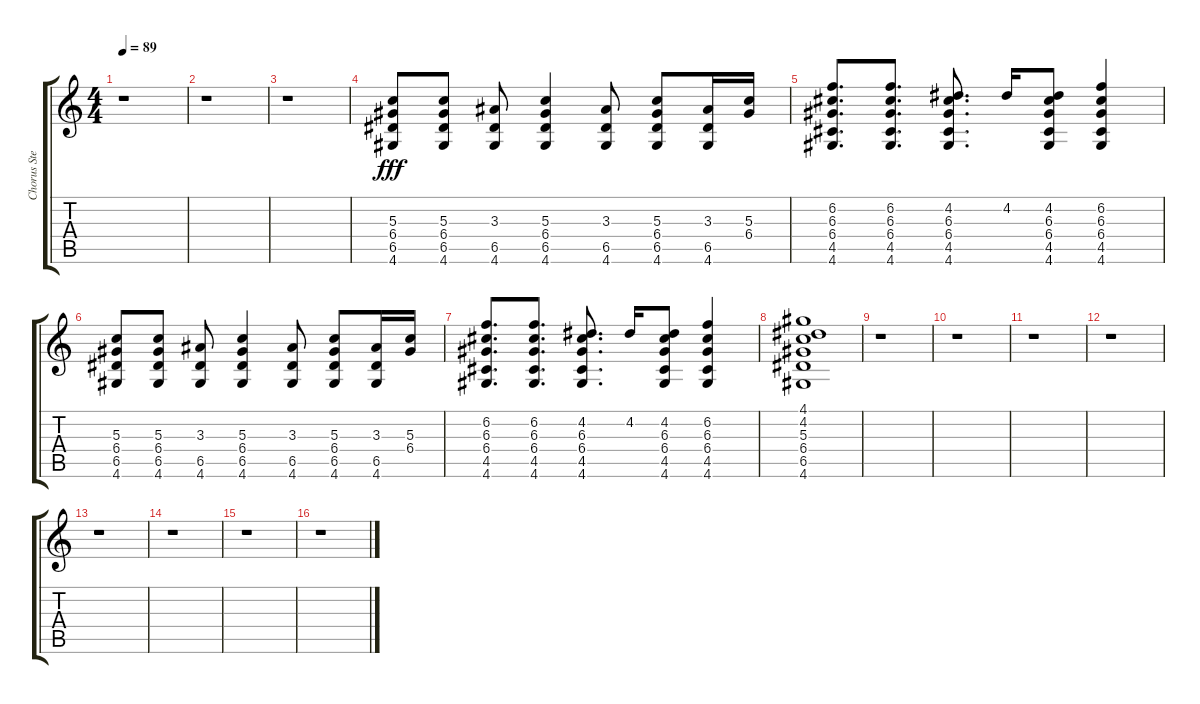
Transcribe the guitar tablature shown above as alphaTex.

\track ("Chorus Steel Guitar" "Chorus Ste") {instrument acousticguitarsteel}
\staff {score tabs}
\tuning (E4 B3 G3 D3 A2 E2) {hide}
\ts (4 4)
\tempo 89
\clef g2
\ks c
r.1{dy fff} |
r.1 |
r.1 |
(5.3 6.4 6.5 4.6).8 (5.3 6.4 6.5 4.6).8 (3.3 6.5 4.6).8 (5.3 6.4 6.5 4.6).4 (3.3 6.5 4.6).8 (5.3 6.4 6.5 4.6).8 (3.3 6.5 4.6).16 (5.3 6.4).16 |
(6.2 6.3 6.4 4.5 4.6).8{d} (6.2 6.3 6.4 4.5 4.6).8{d} (4.2 6.3 6.4 4.5 4.6).8{d} 4.2.16 (4.2 6.3 6.4 4.5 4.6).8 (6.2 6.3 6.4 4.5 4.6).4 |
(5.3 6.4 6.5 4.6).8 (5.3 6.4 6.5 4.6).8 (3.3 6.5 4.6).8 (5.3 6.4 6.5 4.6).4 (3.3 6.5 4.6).8 (5.3 6.4 6.5 4.6).8 (3.3 6.5 4.6).16 (5.3 6.4).16 |
(6.2 6.3 6.4 4.5 4.6).8{d} (6.2 6.3 6.4 4.5 4.6).8{d} (4.2 6.3 6.4 4.5 4.6).8{d} 4.2.16 (4.2 6.3 6.4 4.5 4.6).8 (6.2 6.3 6.4 4.5 4.6).4 |
(4.1 4.2 5.3 6.4 6.5 4.6).1 |
r.1 |
r.1 |
r.1 |
r.1 |
r.1 |
r.1 |
r.1 |
r.1
